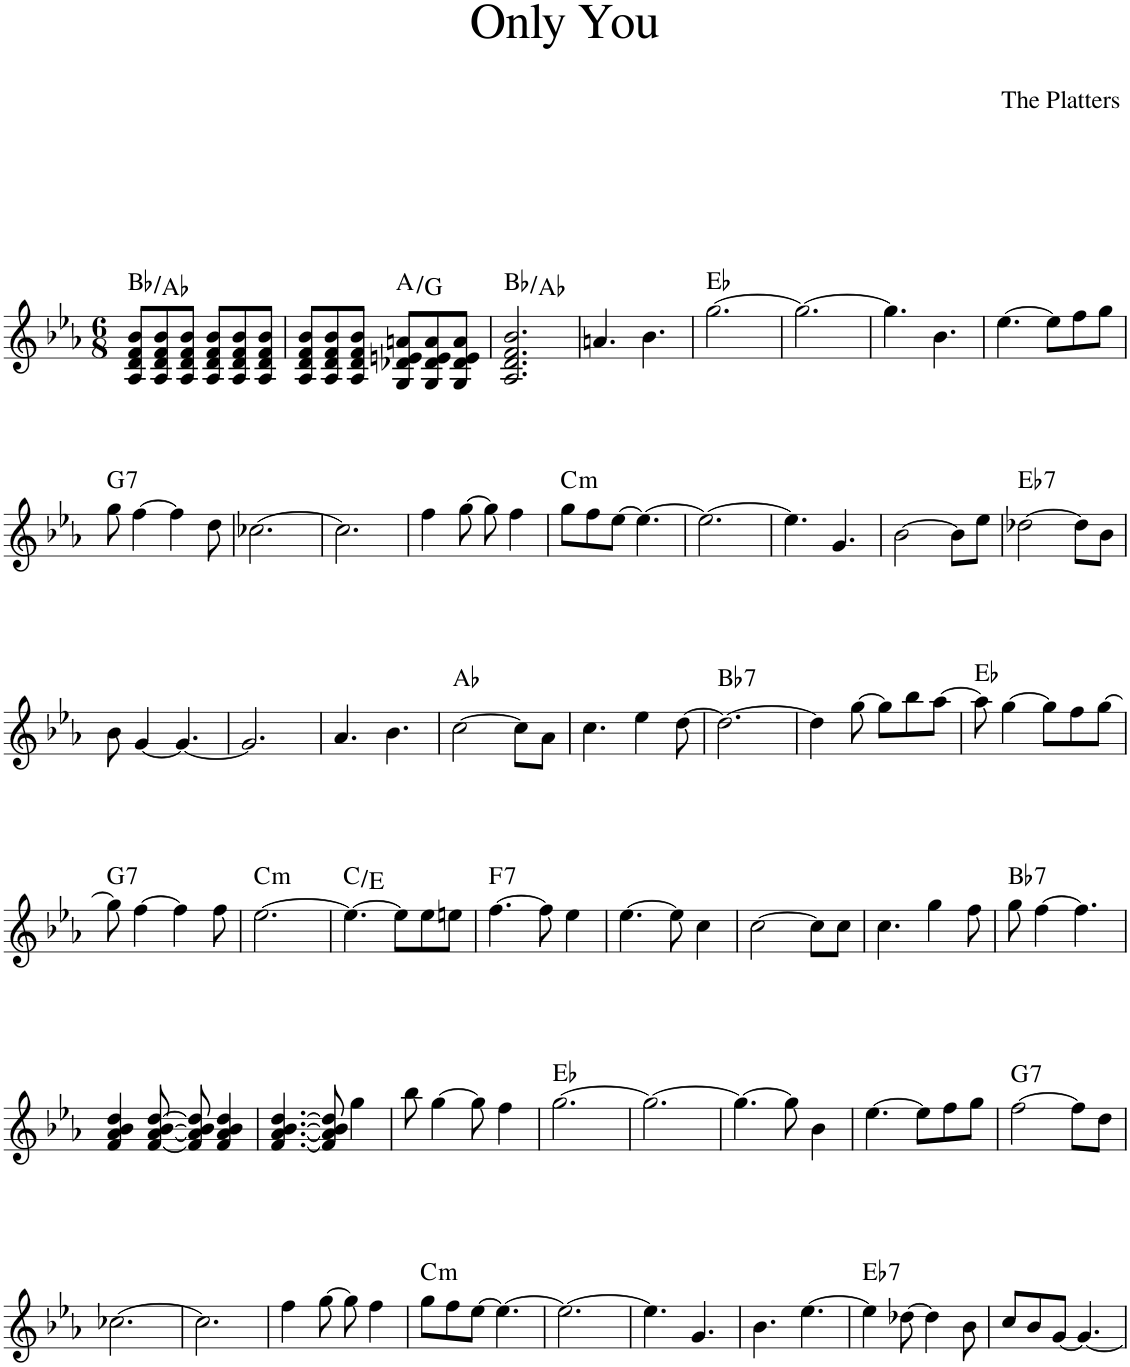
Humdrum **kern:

**kern	**harte
*part1	*part1
*staff1	*
*I"Piano	*
*I'Pno.	*
*clefG2	*
*k[b-e-a-]	*
*M6/8	*
=1	=1
8A-/ 8d/ 8f/ 8b-/L	Bb:maj/b7
8A-/ 8d/ 8f/ 8b-/	.
8A-/ 8d/ 8f/ 8b-/J	.
8A-/ 8d/ 8f/ 8b-/L	.
8A-/ 8d/ 8f/ 8b-/	.
8A-/ 8d/ 8f/ 8b-/J	.
=2	=2
8A-/ 8d/ 8f/ 8b-/L	.
8A-/ 8d/ 8f/ 8b-/	.
8A-/ 8d/ 8f/ 8b-/J	.
8G/ 8d-X/ 8en/ 8an/L	A:maj/b7
8G/ 8d-/ 8e/ 8a/	.
8G/ 8d-/ 8e/ 8a/J	.
=3	=3
2.A-/ 2.d/ 2.f/ 2.b-/	Bb:maj/b7
=4	=4
4.an/	.
4.b-\	.
=5	=5
[2.gg\	Eb:maj
=6	=6
2.gg\_	.
=7	=7
4.gg\]	.
4.b-\	.
=8	=8
[4.ee-\	.
8ee-\L]	.
8ff\	.
8gg\J	.
!!LO:LB:g=z
=9	=9
!	!LO:H:kt=7
8gg\	G:7
[4ff\	.
4ff\]	.
8dd\	.
=10	=10
[2.cc-X\	.
=11	=11
2.cc-\]	.
=12	=12
4ff\	.
[8gg\	.
8gg\]	.
4ff\	.
=13	=13
!	!LO:H:kt=m
8gg\L	C:min
8ff\	.
[8ee-\J	.
4.ee-\_	.
=14	=14
2.ee-\_	.
=15	=15
4.ee-\]	.
4.g/	.
=16	=16
[2b-\	.
8b-\L]	.
8ee-\J	.
=17	=17
!	!LO:H:kt=7
[2dd-X\	Eb:7
8dd-\L]	.
8b-\J	.
!!LO:LB:g=z
=18	=18
8b-\	.
[4g/	.
4.g/_	.
=19	=19
2.g/]	.
=20	=20
4.a-/	.
4.b-\	.
=21	=21
[2cc\	Ab:maj
8cc\L]	.
8a-\J	.
=22	=22
4.cc\	.
4ee-\	.
[8dd\	.
=23	=23
!	!LO:H:kt=7
2.dd\_	Bb:7
=24	=24
4dd\]	.
[8gg\	.
8gg\L]	.
8bb-\	.
[8aa-\J	.
=25	=25
8aa-\]	Eb:maj
[4gg\	.
8gg\L]	.
8ff\	.
[8gg\J	.
!!LO:LB:g=z
=26	=26
!	!LO:H:kt=7
8gg\]	G:7
[4ff\	.
4ff\]	.
8ff\	.
=27	=27
!	!LO:H:kt=m
[2.ee-\	C:min
=28	=28
4.ee-\_	C:maj/3
8ee-\L]	.
8ee-\	.
8een\J	.
=29	=29
!	!LO:H:kt=7
[4.ff\	F:7
8ff\]	.
4ee-\	.
=30	=30
[4.ee-\	.
8ee-\]	.
4cc\	.
=31	=31
[2cc\	.
8cc\L]	.
8cc\J	.
=32	=32
4.cc\	.
4gg\	.
8ff\	.
=33	=33
!	!LO:H:kt=7
8gg\	Bb:7
[4ff\	.
4.ff\]	.
!!LO:LB:g=z
=34	=34
4f/ 4a-/ 4b-/ 4dd/	.
[8f/ [8a-/ [8b-/ [8dd/	.
8f/] 8a-/] 8b-/] 8dd/]	.
4f/ 4a-/ 4b-/ 4dd/	.
=35	=35
[4.f/ [4.a-/ [4.b-/ [4.dd/	.
8f/] 8a-/] 8b-/] 8dd/]	.
4gg\	.
=36	=36
8bb-\	.
[4gg\	.
8gg\]	.
4ff\	.
=37	=37
[2.gg\	Eb:maj
=38	=38
2.gg\_	.
=39	=39
4.gg\_	.
8gg\]	.
4b-\	.
=40	=40
[4.ee-\	.
8ee-\L]	.
8ff\	.
8gg\J	.
=41	=41
!	!LO:H:kt=7
[2ff\	G:7
8ff\L]	.
8dd\J	.
!!LO:LB:g=z
=42	=42
[2.cc-X\	.
=43	=43
2.cc-\]	.
=44	=44
4ff\	.
[8gg\	.
8gg\]	.
4ff\	.
=45	=45
!	!LO:H:kt=m
8gg\L	C:min
8ff\	.
[8ee-\J	.
4.ee-\_	.
=46	=46
2.ee-\_	.
=47	=47
4.ee-\]	.
4.g/	.
=48	=48
4.b-\	.
[4.ee-\	.
=49	=49
!	!LO:H:kt=7
4ee-\]	Eb:7
[8dd-X\	.
4dd-\]	.
8b-\	.
=50	=50
8cc/L	.
8b-/	.
[8g/J	.
4.g/_	.
=	=
*-	*-
